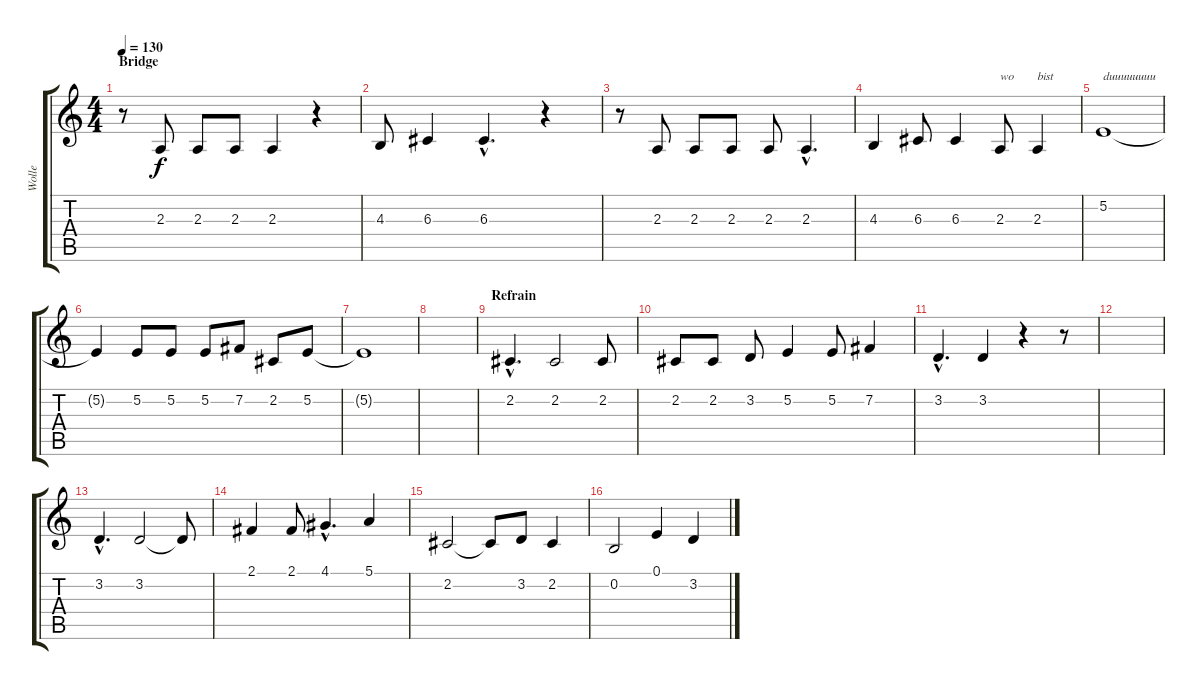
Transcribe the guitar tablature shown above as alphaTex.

\track ("Wolle" "Wolle") {instrument clarinet}
\staff {score tabs}
\tuning (E4 B3 G3 D3 A2 E2) {hide}
\ts (4 4)
\section ("" "Bridge")
\tempo 130
\clef g2
\ks c
r.8{dy f} 2.3.8 2.3.8 2.3.8 2.3.4 r.4 |
4.3.8 6.3.4 6.3{hac}.4{d} r.4 |
r.8 2.3.8 2.3.8 2.3.8 2.3.8 2.3{hac}.4{d} |
4.3.4 6.3.8 6.3.4 2.3.8{txt "wo"} 2.3.4{txt "bist"} |
5.2.1{txt "duuuuuuuu"} |
5.2{t}.4 5.2.8 5.2.8 5.2.8 7.2.8 2.2.8 5.2.8 |
5.2{t}.1 |
|
\section ("" "Refrain")
2.2{hac}.4{d} 2.2.2 2.2.8 |
2.2.8 2.2.8 3.2.8 5.2.4 5.2.8 7.2.4 |
3.2{hac}.4{d} 3.2.4 r.4 r.8 |
|
3.2{hac}.4{d} 3.2.2 3.2{t}.8 |
2.1.4 2.1.8 4.1{hac}.4{d} 5.1.4 |
2.2.2 2.2{t}.8 3.2.8 2.2.4 |
0.2.2 0.1.4 3.2.4
